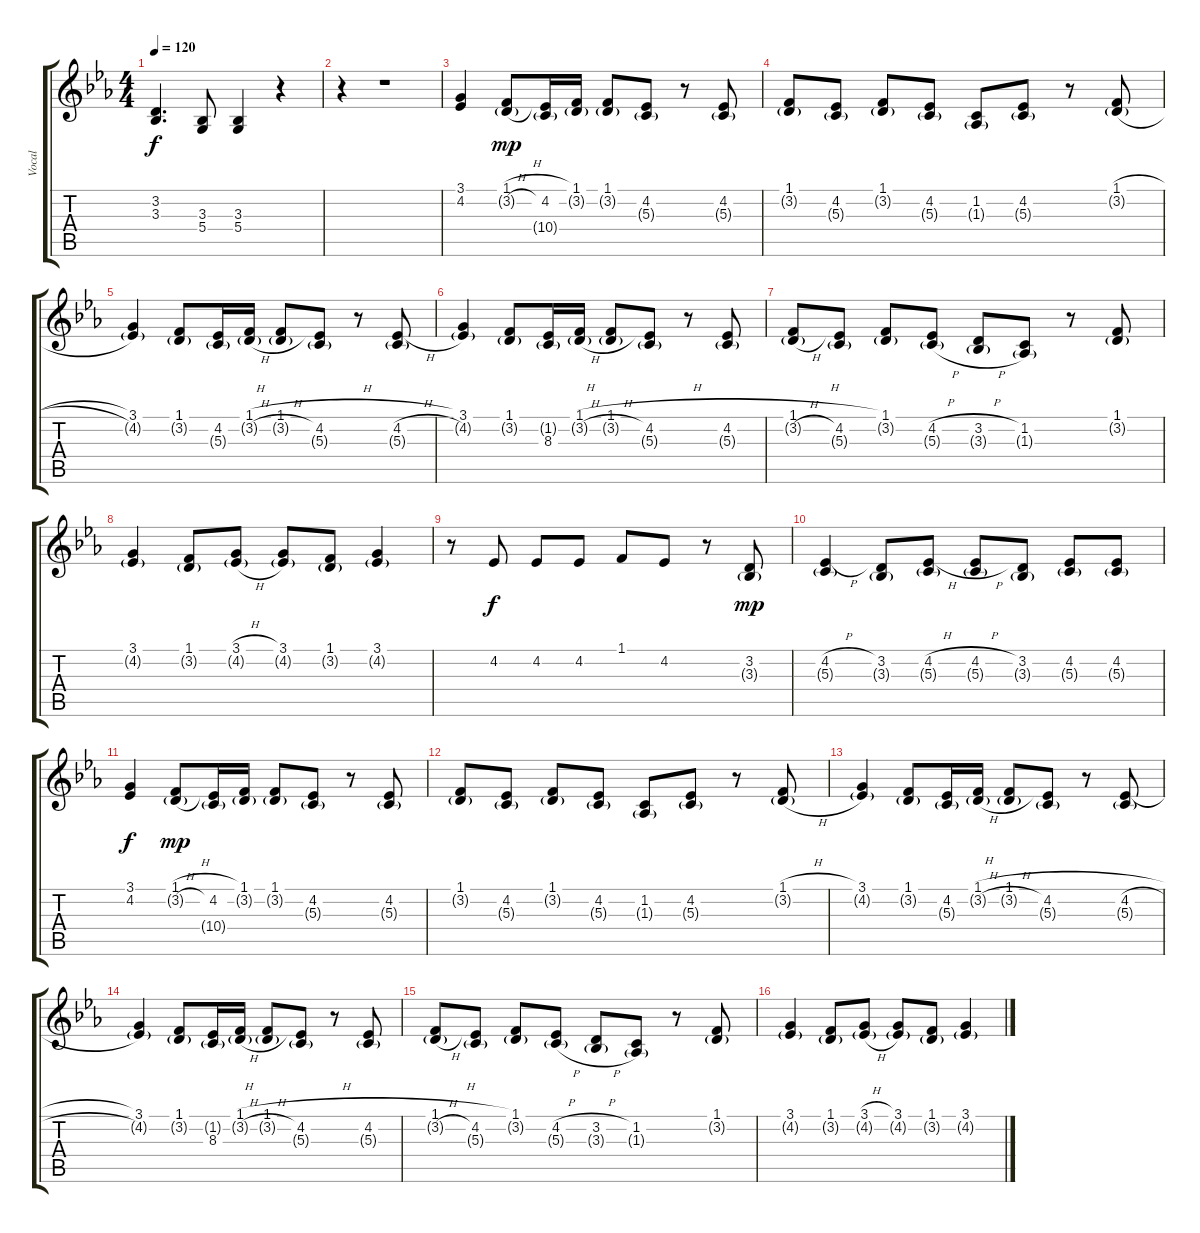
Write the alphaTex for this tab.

\track ("Vocal" "Vocal") {instrument violin}
\staff {score tabs}
\tuning (E4 B3 G3 D3 A2 E2) {hide}
\ts (4 4)
\tempo 120
\clef g2
\ks eb
(3.2 3.3).4{d dy f} (3.3 5.4).8 (3.3 5.4).4 r.4 |
r.4 r.1 |
(3.1 4.2).4 (1.1{h} 3.2{h g}).8{dy mp} (4.2 10.4{g}).16 (1.1 3.2{g}).16 (1.1 3.2{g}).8 (4.2 5.3{g}).8 r.8 (4.2 5.3{g}).8 |
(1.1 3.2{g}).8 (4.2 5.3{g}).8 (1.1 3.2{g}).8 (4.2 5.3{g}).8 (1.2 1.3{g}).8 (4.2 5.3{g}).8 r.8 (1.1{h} 3.2{h g}).8 |
(3.1 4.2{g}).4 (1.1 3.2{g}).8 (4.2 5.3{g}).16 (1.1{h} 3.2{h g}).16 (1.1{h} 3.2{h g}).8 (4.2 5.3{g}).8 r.8 (4.2{h} 5.3{g}).8 |
(3.1 4.2{g}).4 (1.1 3.2{g}).8 (1.2{g} 8.3).16 (1.1{h} 3.2{h g}).16 (1.1{h} 3.2{h g}).8 (4.2 5.3{g}).8 r.8 (4.2 5.3{g}).8 |
(1.1{h} 3.2{h g}).8 (4.2 5.3{g}).8 (1.1 3.2{g}).8 (4.2{h} 5.3{h g}).8 (3.2{h} 3.3{h g}).8 (1.2 1.3{g}).8 r.8 (1.1 3.2{g}).8 |
(3.1 4.2{g}).4 (1.1 3.2{g}).8 (3.1{h} 4.2{h g}).8 (3.1 4.2{g}).8 (1.1 3.2{g}).8 (3.1 4.2{g}).4 |
r.8 4.2.8{dy f} 4.2.8 4.2.8 1.1.8 4.2.8 r.8 (3.2 3.3{g}).8{dy mp} |
(4.2{h} 5.3{g}).4 (3.2 3.3{g}).8 (4.2{h} 5.3{g}).8 (4.2{h} 5.3{g}).8 (3.2 3.3{g}).8 (4.2 5.3{g}).8 (4.2 5.3{g}).8 |
(3.1 4.2).4{dy f} (1.1{h} 3.2{h g}).8{dy mp} (4.2 10.4{g}).16 (1.1 3.2{g}).16 (1.1 3.2{g}).8 (4.2 5.3{g}).8 r.8 (4.2 5.3{g}).8 |
(1.1 3.2{g}).8 (4.2 5.3{g}).8 (1.1 3.2{g}).8 (4.2 5.3{g}).8 (1.2 1.3{g}).8 (4.2 5.3{g}).8 r.8 (1.1{h} 3.2{h g}).8 |
(3.1 4.2{g}).4 (1.1 3.2{g}).8 (4.2 5.3{g}).16 (1.1{h} 3.2{h g}).16 (1.1{h} 3.2{h g}).8 (4.2 5.3{g}).8 r.8 (4.2{h} 5.3{g}).8 |
(3.1 4.2{g}).4 (1.1 3.2{g}).8 (1.2{g} 8.3).16 (1.1{h} 3.2{h g}).16 (1.1{h} 3.2{h g}).8 (4.2 5.3{g}).8 r.8 (4.2 5.3{g}).8 |
(1.1{h} 3.2{h g}).8 (4.2 5.3{g}).8 (1.1 3.2{g}).8 (4.2{h} 5.3{h g}).8 (3.2{h} 3.3{h g}).8 (1.2 1.3{g}).8 r.8 (1.1 3.2{g}).8 |
(3.1 4.2{g}).4 (1.1 3.2{g}).8 (3.1{h} 4.2{h g}).8 (3.1 4.2{g}).8 (1.1 3.2{g}).8 (3.1 4.2{g}).4
